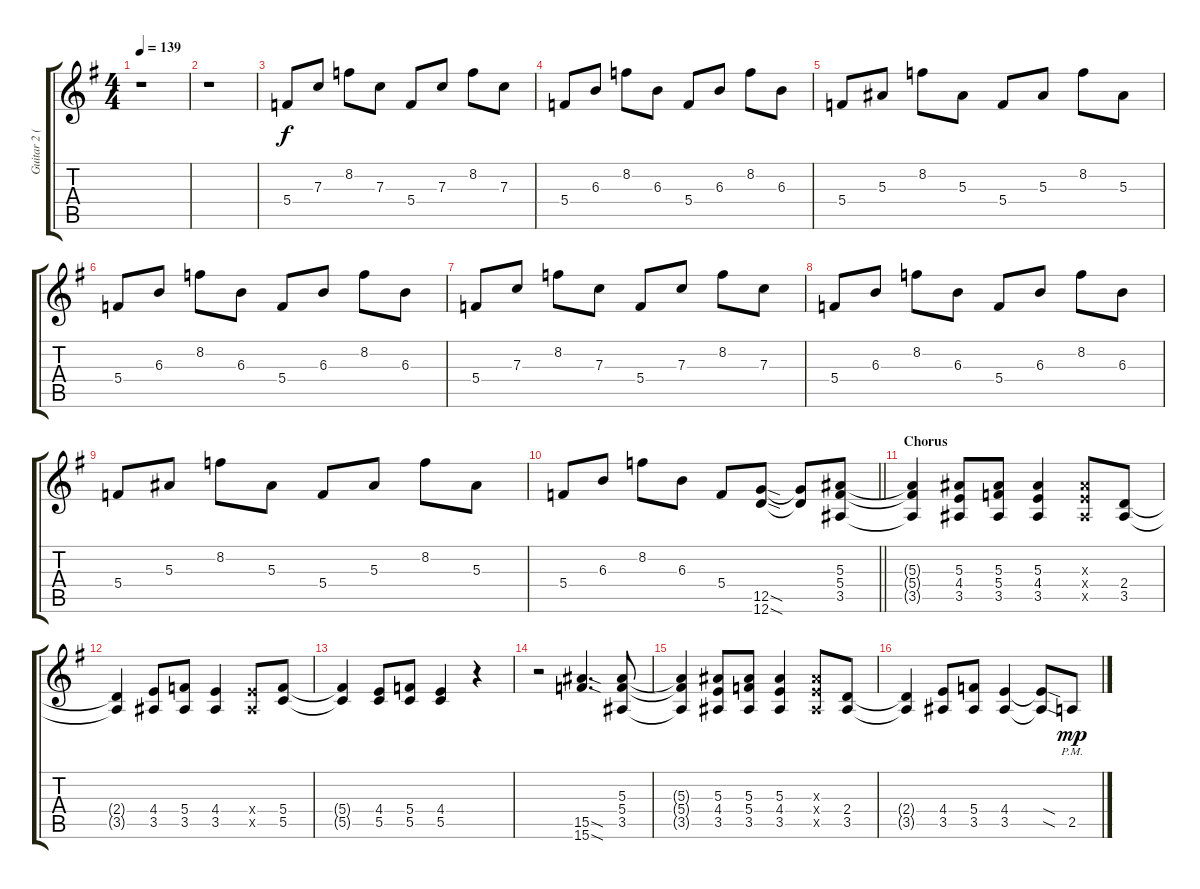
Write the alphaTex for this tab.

\track ("Guitar 2 (rhythm - right)" "Guitar 2 (") {instrument electricguitarclean}
\staff {score tabs}
\tuning (D4 A3 F3 C3 G2 D2) {hide}
\ts (4 4)
\tempo 139
\clef g2
\ks eminor
r.1{dy f} |
r.1 |
5.4.8{volume 10 instrument overdrivenguitar} 7.3.8 8.2.8 7.3.8 5.4.8 7.3.8 8.2.8 7.3.8 |
5.4.8 6.3.8 8.2.8 6.3.8 5.4.8 6.3.8 8.2.8 6.3.8 |
5.4.8 5.3.8 8.2.8 5.3.8 5.4.8 5.3.8 8.2.8 5.3.8 |
5.4.8 6.3.8 8.2.8 6.3.8 5.4.8 6.3.8 8.2.8 6.3.8 |
5.4.8 7.3.8 8.2.8 7.3.8 5.4.8 7.3.8 8.2.8 7.3.8 |
5.4.8 6.3.8 8.2.8 6.3.8 5.4.8 6.3.8 8.2.8 6.3.8 |
5.4.8 5.3.8 8.2.8 5.3.8 5.4.8 5.3.8 8.2.8 5.3.8 |
\barLineRight lightlight
5.4.8 6.3.8 8.2.8 6.3.8 5.4.8 (12.5{sod} 12.6{sod}).8 (12.5{t} 12.6{t}).8 (5.3 5.4 3.5).8 |
\section ("" "Chorus")
(5.3{t} 5.4{t} 3.5{t}).4 (5.3 4.4 3.5).8 (5.3 5.4 3.5).8 (5.3 4.4 3.5).4 (5.3{x} 4.4{x} 3.5{x}).8 (2.4 3.5).8 |
(2.4{t} 3.5{t}).4 (4.4 3.5).8 (5.4 3.5).8 (4.4 3.5).4 (4.4{x} 3.5{x}).8 (5.4 5.5).8 |
(5.4{t} 5.5{t}).4 (4.4 5.5).8 (5.4 5.5).8 (4.4 5.5).4 r.4 |
r.2 (15.5{sod} 15.6{sod}).4{d} (5.3 5.4 3.5).8 |
(5.3{t} 5.4{t} 3.5{t}).4 (5.3 4.4 3.5).8 (5.3 5.4 3.5).8 (5.3 4.4 3.5).4 (5.3{x} 4.4{x} 3.5{x}).8 (2.4 3.5).8 |
(2.4{t} 3.5{t}).4 (4.4 3.5).8 (5.4 3.5).8 (4.4 3.5).4 (4.4{sod t} 3.5{sod t}).8 2.5{pm}.8{dy mp}
